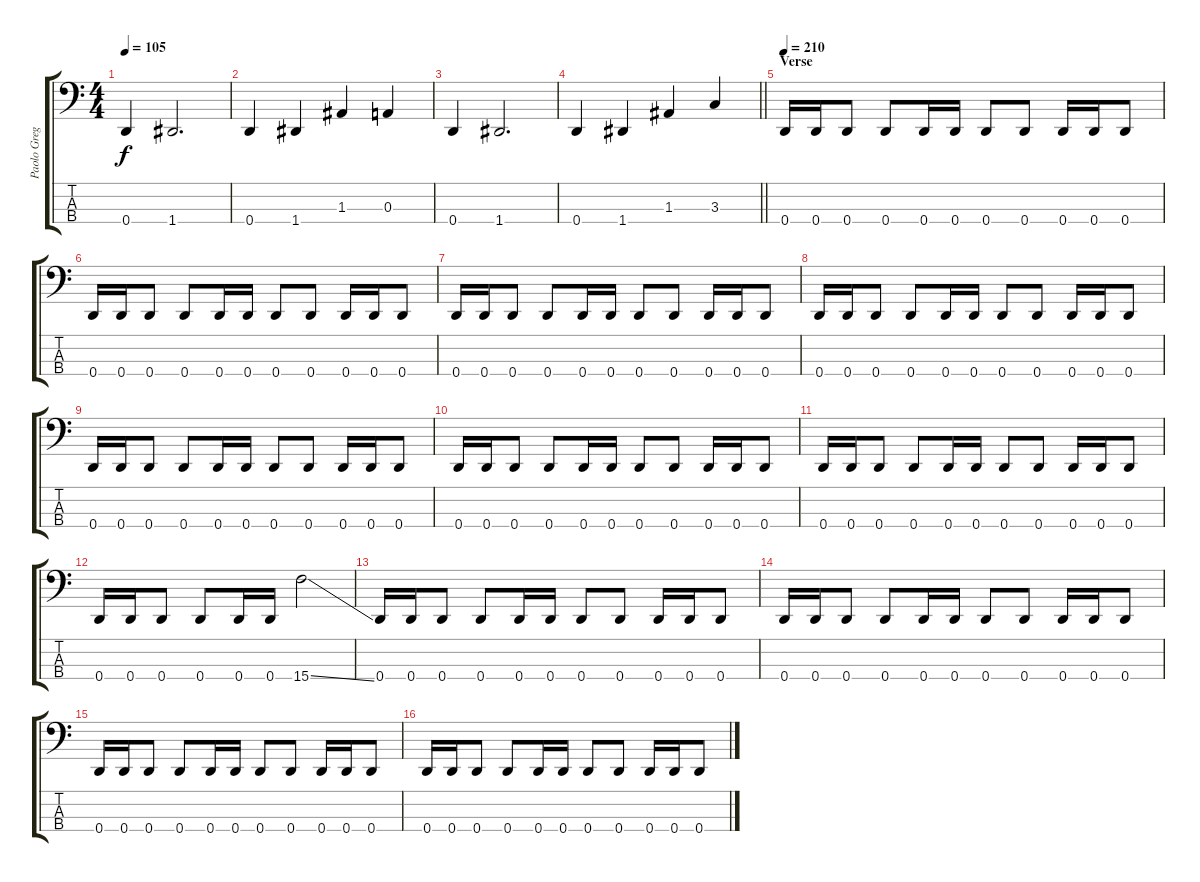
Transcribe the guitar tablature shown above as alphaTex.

\track ("Paolo Gregoletto" "Paolo Greg") {instrument electricbassfinger}
\staff {score tabs}
\tuning (G2 D2 A1 D1) {hide}
\ts (4 4)
\tempo 105
\clef f4
\ks c
0.4.4{dy f} 1.4.2{d} |
0.4.4 1.4.4 1.3.4 0.3.4 |
0.4.4 1.4.2{d} |
\barLineRight lightlight
0.4.4 1.4.4 1.3.4 3.3.4 |
\section ("" "Verse")
\tempo 210
0.4.16 0.4.16 0.4.8 0.4.8 0.4.16 0.4.16 0.4.8 0.4.8 0.4.16 0.4.16 0.4.8 |
0.4.16 0.4.16 0.4.8 0.4.8 0.4.16 0.4.16 0.4.8 0.4.8 0.4.16 0.4.16 0.4.8 |
0.4.16 0.4.16 0.4.8 0.4.8 0.4.16 0.4.16 0.4.8 0.4.8 0.4.16 0.4.16 0.4.8 |
0.4.16 0.4.16 0.4.8 0.4.8 0.4.16 0.4.16 0.4.8 0.4.8 0.4.16 0.4.16 0.4.8 |
0.4.16 0.4.16 0.4.8 0.4.8 0.4.16 0.4.16 0.4.8 0.4.8 0.4.16 0.4.16 0.4.8 |
0.4.16 0.4.16 0.4.8 0.4.8 0.4.16 0.4.16 0.4.8 0.4.8 0.4.16 0.4.16 0.4.8 |
0.4.16 0.4.16 0.4.8 0.4.8 0.4.16 0.4.16 0.4.8 0.4.8 0.4.16 0.4.16 0.4.8 |
0.4.16 0.4.16 0.4.8 0.4.8 0.4.16 0.4.16 15.4{ss}.2 |
0.4.16 0.4.16 0.4.8 0.4.8 0.4.16 0.4.16 0.4.8 0.4.8 0.4.16 0.4.16 0.4.8 |
0.4.16 0.4.16 0.4.8 0.4.8 0.4.16 0.4.16 0.4.8 0.4.8 0.4.16 0.4.16 0.4.8 |
0.4.16 0.4.16 0.4.8 0.4.8 0.4.16 0.4.16 0.4.8 0.4.8 0.4.16 0.4.16 0.4.8 |
0.4.16 0.4.16 0.4.8 0.4.8 0.4.16 0.4.16 0.4.8 0.4.8 0.4.16 0.4.16 0.4.8
